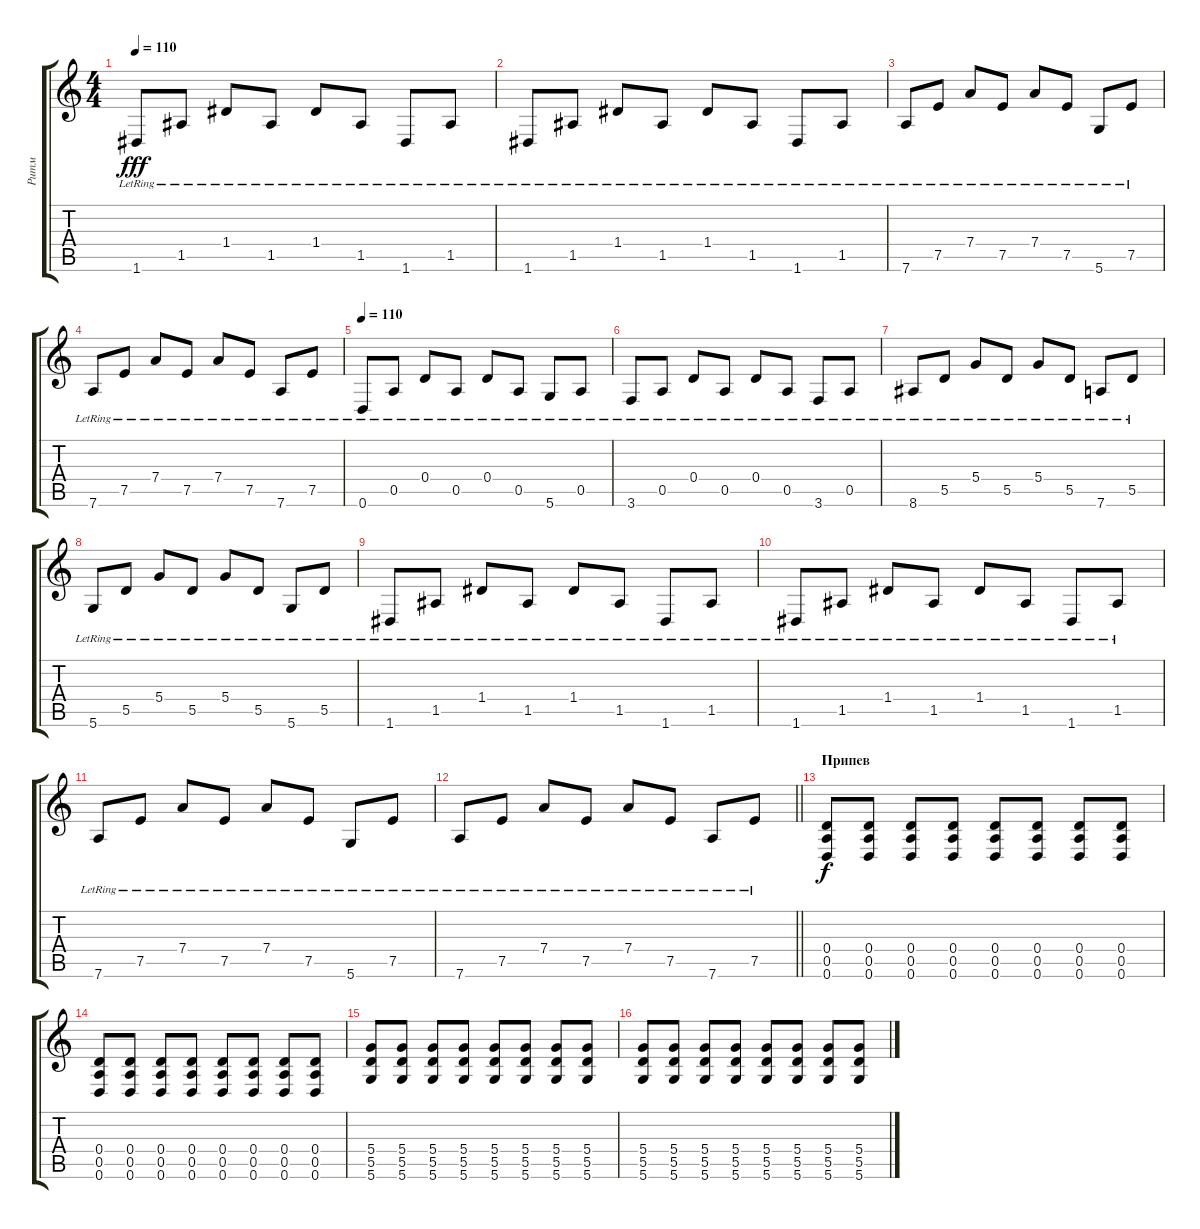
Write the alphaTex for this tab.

\track ("Ритм" "Ритм") {instrument acousticguitarsteel}
\staff {score tabs}
\tuning (E4 B3 G3 D3 A2 D2) {hide}
\ts (4 4)
\tempo 110
\clef g2
\ks c
1.6{lr}.8{dy fff} 1.5{lr}.8 1.4{lr}.8 1.5{lr}.8 1.4{lr}.8 1.5{lr}.8 1.6{lr}.8 1.5{lr}.8 |
1.6{lr}.8 1.5{lr}.8 1.4{lr}.8 1.5{lr}.8 1.4{lr}.8 1.5{lr}.8 1.6{lr}.8 1.5{lr}.8 |
7.6{lr}.8 7.5{lr}.8 7.4{lr}.8 7.5{lr}.8 7.4{lr}.8 7.5{lr}.8 5.6{lr}.8 7.5{lr}.8 |
7.6{lr}.8 7.5{lr}.8 7.4{lr}.8 7.5{lr}.8 7.4{lr}.8 7.5{lr}.8 7.6{lr}.8 7.5{lr}.8 |
\tempo 110
0.6{lr}.8 0.5{lr}.8 0.4{lr}.8 0.5{lr}.8 0.4{lr}.8 0.5{lr}.8 5.6{lr}.8 0.5{lr}.8 |
3.6{lr}.8 0.5{lr}.8 0.4{lr}.8 0.5{lr}.8 0.4{lr}.8 0.5{lr}.8 3.6{lr}.8 0.5{lr}.8 |
8.6{lr}.8 5.5{lr}.8 5.4{lr}.8 5.5{lr}.8 5.4{lr}.8 5.5{lr}.8 7.6{lr}.8 5.5{lr}.8 |
5.6{lr}.8 5.5{lr}.8 5.4{lr}.8 5.5{lr}.8 5.4{lr}.8 5.5{lr}.8 5.6{lr}.8 5.5{lr}.8 |
1.6{lr}.8 1.5{lr}.8 1.4{lr}.8 1.5{lr}.8 1.4{lr}.8 1.5{lr}.8 1.6{lr}.8 1.5{lr}.8 |
1.6{lr}.8 1.5{lr}.8 1.4{lr}.8 1.5{lr}.8 1.4{lr}.8 1.5{lr}.8 1.6{lr}.8 1.5{lr}.8 |
7.6{lr}.8 7.5{lr}.8 7.4{lr}.8 7.5{lr}.8 7.4{lr}.8 7.5{lr}.8 5.6{lr}.8 7.5{lr}.8 |
\barLineRight lightlight
7.6{lr}.8 7.5{lr}.8 7.4{lr}.8 7.5{lr}.8 7.4{lr}.8 7.5{lr}.8 7.6{lr}.8 7.5{lr}.8 |
\section ("" "Припев")
(0.4 0.5 0.6).8{dy f instrument overdrivenguitar} (0.4 0.5 0.6).8 (0.4 0.5 0.6).8 (0.4 0.5 0.6).8 (0.4 0.5 0.6).8 (0.4 0.5 0.6).8 (0.4 0.5 0.6).8 (0.4 0.5 0.6).8 |
(0.4 0.5 0.6).8 (0.4 0.5 0.6).8 (0.4 0.5 0.6).8 (0.4 0.5 0.6).8 (0.4 0.5 0.6).8 (0.4 0.5 0.6).8 (0.4 0.5 0.6).8 (0.4 0.5 0.6).8 |
(5.4 5.5 5.6).8 (5.4 5.5 5.6).8 (5.4 5.5 5.6).8 (5.4 5.5 5.6).8 (5.4 5.5 5.6).8 (5.4 5.5 5.6).8 (5.4 5.5 5.6).8 (5.4 5.5 5.6).8 |
(5.4 5.5 5.6).8 (5.4 5.5 5.6).8 (5.4 5.5 5.6).8 (5.4 5.5 5.6).8 (5.4 5.5 5.6).8 (5.4 5.5 5.6).8 (5.4 5.5 5.6).8 (5.4 5.5 5.6).8
